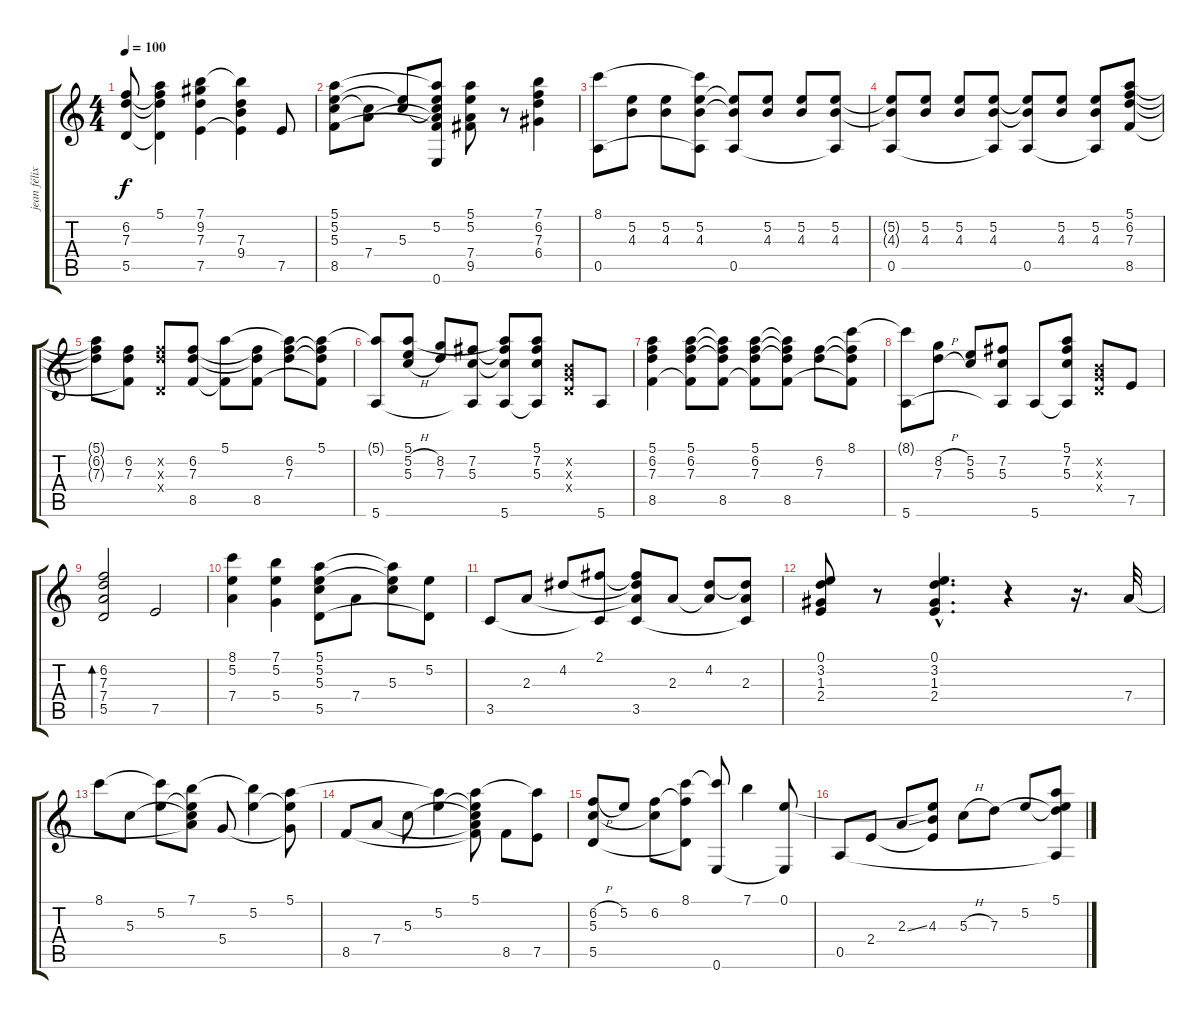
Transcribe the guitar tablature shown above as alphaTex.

\track ("jean félix lalanne" "jean félix") {instrument acousticguitarnylon}
\staff {score tabs}
\tuning (E4 B3 G3 D3 A2 E2) {hide}
\ts (4 4)
\tempo 100
\clef g2
\ks c
(6.2 7.3 5.5).8{dy f} (5.1 6.2{t} 7.3{t} 5.5{t}).4 (7.1 9.2 7.3 7.5).4 (7.1{t} 7.3 9.4 7.5{t}).4 7.5.8 |
(5.1 5.2 5.3 8.5).8 (5.3{t} 7.4).8 (5.2{t} 5.3).8 (5.1{t} 5.2 5.3{t} 7.4{t} 8.5{t} 0.6).8 (5.1 5.2 7.4 9.5).8 r.8 (7.1 6.2 7.3 6.4).4 |
(8.1 0.5).8 (5.2 4.3).8 (5.2 4.3).8 (8.1{t} 5.2 4.3 0.5{t}).8 (5.2{t} 4.3{t} 0.5).8 (5.2 4.3).8 (5.2 4.3).8 (5.2 4.3 0.5{t}).8 |
(5.2{t} 4.3{t} 0.5).8 (5.2 4.3).8 (5.2 4.3).8 (5.2 4.3 0.5{t}).8 (5.2{t} 4.3{t} 0.5).8 (5.2 4.3).8 (5.2 4.3 0.5{t}).8 (5.1 6.2 7.3 8.5).8 |
(5.1{t} 6.2{t} 7.3{t}).8 (6.2 7.3 8.5{t}).8 (6.2{x} 7.3{x} 0.4{x}).8 (6.2 7.3 8.5).8 (5.1 8.5{t}).8 (6.2{t} 7.3{t} 8.5).8 (5.1{t} 6.2 7.3).8 (5.1 6.2{t} 7.3{t} 8.5{t}).8 |
(5.1{t} 5.6).8 (5.1 5.2{h} 5.3{h}).8 (8.2 7.3).8 (7.2 5.3 5.6{t}).8 (5.1{t} 7.2{t} 5.3{t} 5.6).8 (5.1 7.2 5.3 5.6{t}).8 (0.2{x} 0.3{x} 0.4{x}).8 5.6.8 |
(5.1 6.2 7.3 8.5).4 (5.1 6.2 7.3 8.5{t}).8 (5.1{t} 6.2{t} 7.3{t} 8.5).8 (5.1 6.2 7.3 8.5{t}).8 (5.1{t} 6.2{t} 7.3{t} 8.5).8 (6.2 7.3).8 (8.1 6.2{t} 7.3{t} 8.5{t}).8 |
(8.1{t} 5.6).8 (8.2{h} 7.3{h}).8 (5.2 5.3).8 (7.2 5.3 5.6{t}).8 5.6.8 (5.1 7.2 5.3 5.6{t}).8 (0.2{x} 0.3{x} 0.4{x}).8 7.5.8 |
(6.2 7.3 7.4 5.5).2{bd 120} 7.5.2 |
(8.1 5.2 7.4).4 (7.1 5.2 5.4).4 (5.1 5.2 5.3 5.5).8 7.4.8 (5.1{t} 5.2{t} 5.3).8 (5.2 5.5{t}).8 |
3.5.8 2.3.8 4.2.8 (2.1 3.5{t}).8 (2.1{t} 4.2{t} 2.3{t} 3.5).8 2.3.8 (4.2 2.3{t}).8 (4.2{t} 2.3 3.5{t}).8 |
(0.1 3.2 1.3 2.4).8 r.8 (0.1{hac} 3.2{hac} 1.3{hac} 2.4{hac}).4{d} r.4 r.16{d} 7.4.32 |
8.1.8 5.3.8 (8.1{t} 5.2).8 (7.1 5.2{t} 5.3{t} 7.4{t}).8 5.4.8 (7.1{t} 5.2).4 (5.1 5.2{t} 5.4{t}).8 |
8.5.8 7.4.8 5.3.8 (5.1{t} 5.2).4 (5.1 5.2{t} 5.3{t} 7.4{t} 8.5{t}).8 8.5.8 (5.1{t} 7.5).8 |
(6.2{h} 5.3 5.5).8 5.2.8 (6.2 5.3{t}).8 (8.1 6.2{t} 5.5{t}).8 (8.1{t} 0.6).8 7.1.4 (0.1 0.6{t}).8 |
0.5.8 2.4.8 2.3{ss}.8 (0.1{t} 4.3 2.4{t}).8 5.3{h}.8 7.3.8 5.2.8 (5.1 5.2{t} 7.3{t} 0.5{t}).8
